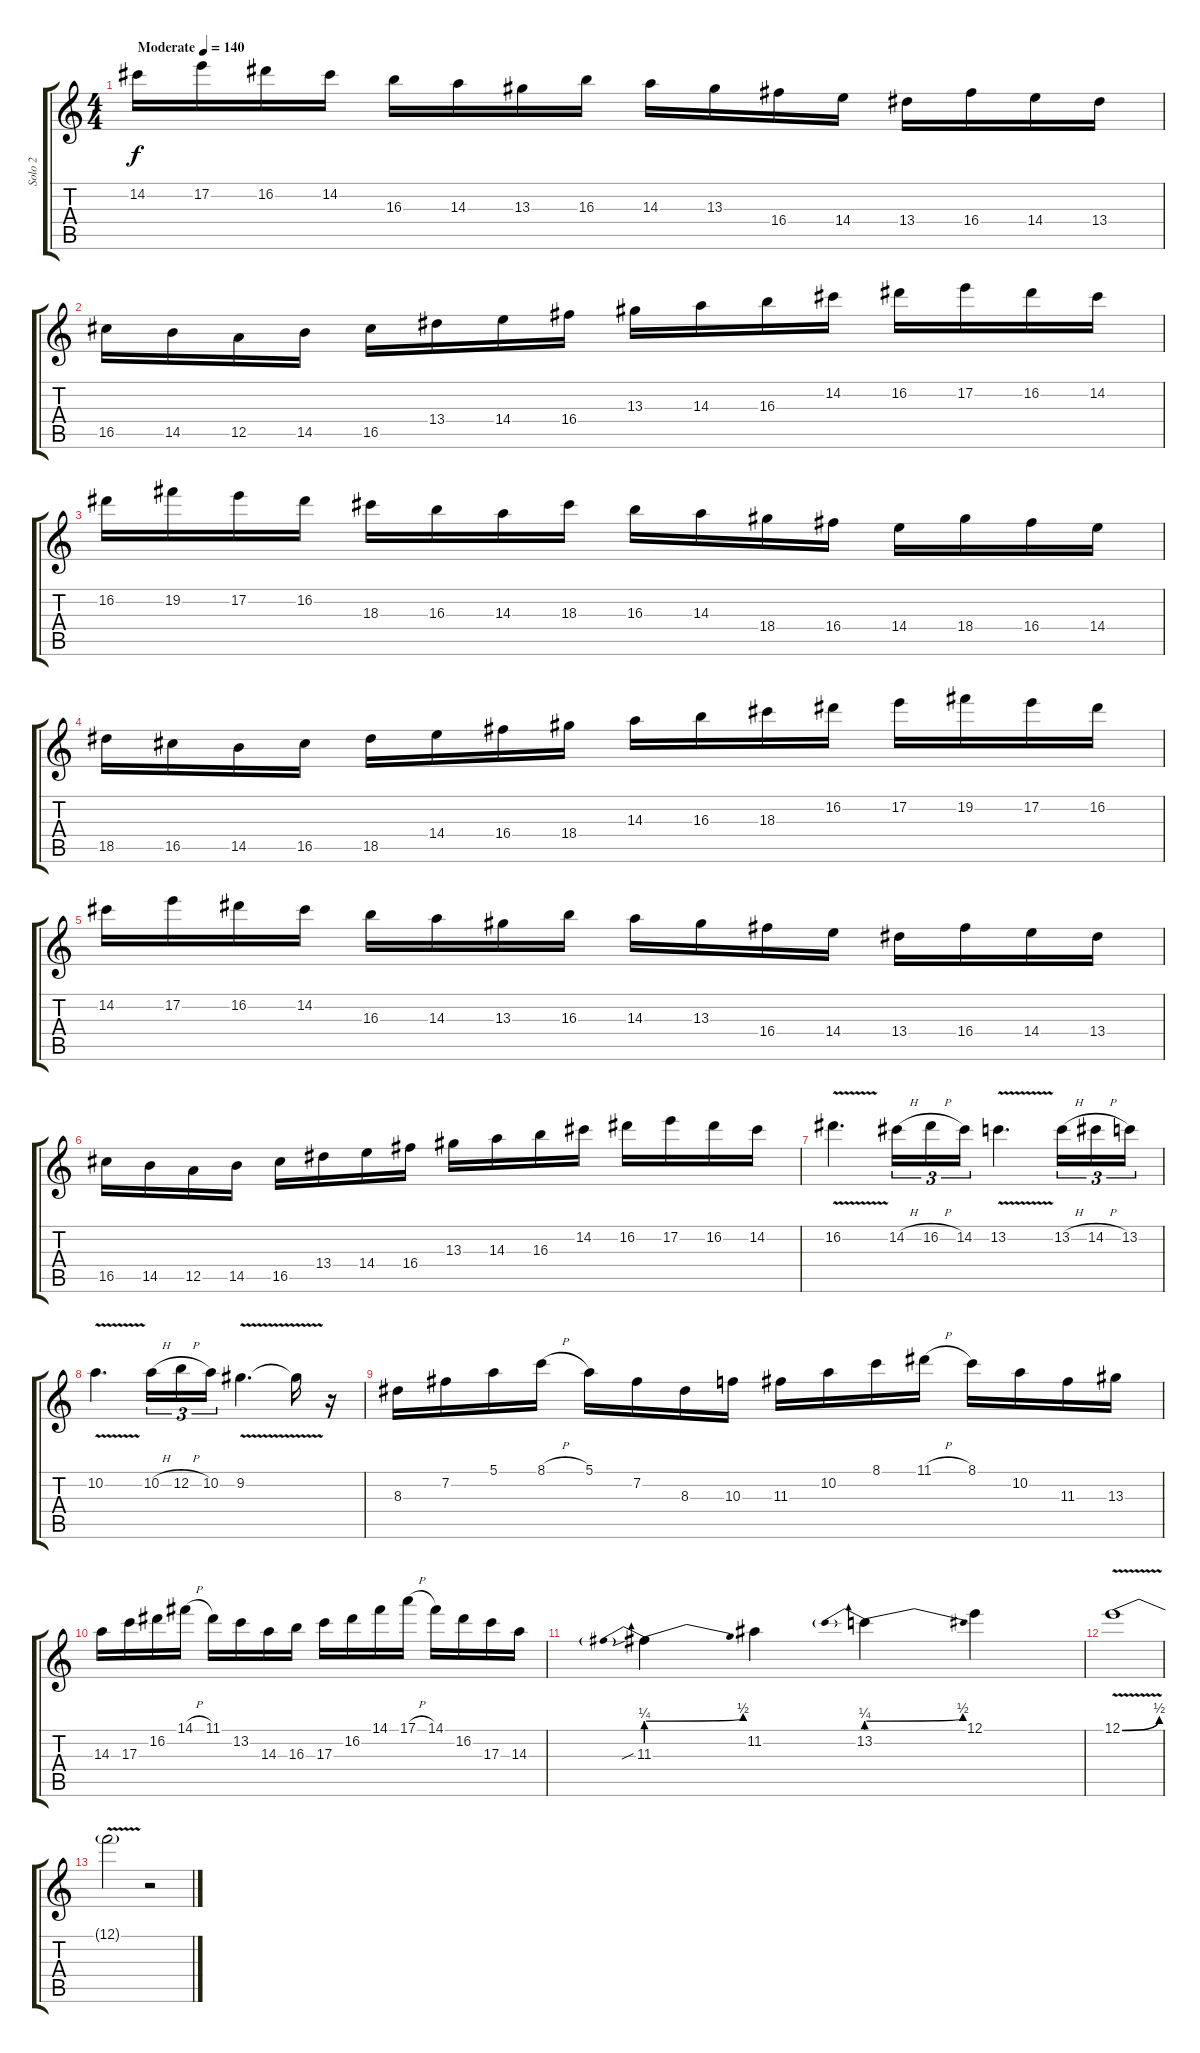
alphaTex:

\track ("Solo 2" "Solo 2") {instrument overdrivenguitar}
\staff {score tabs}
\tuning (E4 B3 G3 D3 A2 E2) {hide}
\ts (4 4)
\tempo (140 "Moderate")
\clef g2
\ks c
14.2.16{dy f instrument overdrivenguitar} 17.2.16 16.2.16 14.2.16 16.3.16 14.3.16 13.3.16 16.3.16 14.3.16 13.3.16 16.4.16 14.4.16 13.4.16 16.4.16 14.4.16 13.4.16 |
16.5.16 14.5.16 12.5.16 14.5.16 16.5.16 13.4.16 14.4.16 16.4.16 13.3.16 14.3.16 16.3.16 14.2.16 16.2.16 17.2.16 16.2.16 14.2.16 |
16.2.16 19.2.16 17.2.16 16.2.16 18.3.16 16.3.16 14.3.16 18.3.16 16.3.16 14.3.16 18.4.16 16.4.16 14.4.16 18.4.16 16.4.16 14.4.16 |
18.5.16 16.5.16 14.5.16 16.5.16 18.5.16 14.4.16 16.4.16 18.4.16 14.3.16 16.3.16 18.3.16 16.2.16 17.2.16 19.2.16 17.2.16 16.2.16 |
14.2.16 17.2.16 16.2.16 14.2.16 16.3.16 14.3.16 13.3.16 16.3.16 14.3.16 13.3.16 16.4.16 14.4.16 13.4.16 16.4.16 14.4.16 13.4.16 |
16.5.16 14.5.16 12.5.16 14.5.16 16.5.16 13.4.16 14.4.16 16.4.16 13.3.16 14.3.16 16.3.16 14.2.16 16.2.16 17.2.16 16.2.16 14.2.16 |
16.2{v}.4{d} 14.2{h}.16{tu (3 2)} 16.2{h}.16{tu (3 2)} 14.2.16{tu (3 2)} 13.2{v}.4{d} 13.2{h}.16{tu (3 2)} 14.2{h}.16{tu (3 2)} 13.2.16{tu (3 2)} |
10.2{v}.4{d} 10.2{h}.16{tu (3 2)} 12.2{h}.16{tu (3 2)} 10.2.16{tu (3 2)} 9.2{v}.4{d} 9.2{t}.16 r.16 |
8.3.16 7.2.16 5.1.16 8.1{h}.16 5.1.16 7.2.16 8.3.16 10.3.16 11.3.16 10.2.16 8.1.16 11.1{h}.16 8.1.16 10.2.16 11.3.16 13.3.16 |
14.3.16 17.3.16 16.2.16 14.1{h}.16 11.1.16 13.2.16 14.3.16 16.3.16 17.3.16 16.2.16 14.1.16 17.1{h}.16 14.1.16 16.2.16 17.3.16 14.3.16 |
11.3{be (prebendbend 0 1 60 2) sib}.4 11.2.4 13.2{be (prebendbend 0 1 60 2)}.4 12.1.4 |
12.1{be (bend 0 0 60 2) v}.1 |
12.1{t}.2 r.2
